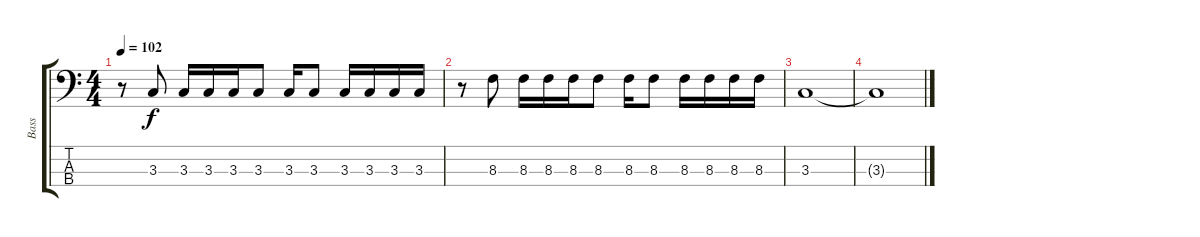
\track ("Bass" "Bass") {instrument electricbasspick}
\staff {score tabs}
\tuning (G2 D2 A1 E1) {hide}
\ts (4 4)
\tempo 102
\clef f4
\ks c
r.8{dy f} 3.3.8 3.3.16 3.3.16 3.3.16 3.3.8 3.3.16 3.3.8 3.3.16 3.3.16 3.3.16 3.3.16 |
r.8 8.3.8 8.3.16 8.3.16 8.3.16 8.3.8 8.3.16 8.3.8 8.3.16 8.3.16 8.3.16 8.3.16 |
3.3.1 |
3.3{t}.1
